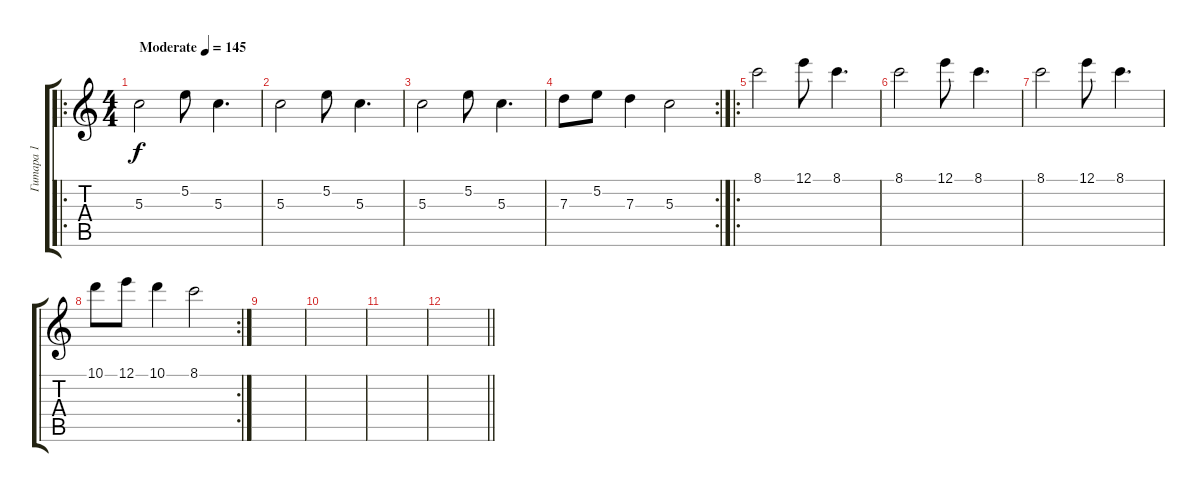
\track ("Гитара 1" "Гитара 1") {instrument overdrivenguitar}
\staff {score tabs}
\tuning (E4 B3 G3 D3 A2 E2) {hide}
\ro
\ts (4 4)
\tempo (145 "Moderate")
\clef g2
\ks c
5.3.2{dy f instrument overdrivenguitar} 5.2.8 5.3.4{d} |
5.3.2 5.2.8 5.3.4{d} |
5.3.2 5.2.8 5.3.4{d} |
\rc 2
7.3.8 5.2.8 7.3.4 5.3.2 |
\ro
8.1.2 12.1.8 8.1.4{d} |
8.1.2 12.1.8 8.1.4{d} |
8.1.2 12.1.8 8.1.4{d} |
\rc 2
10.1.8 12.1.8 10.1.4 8.1.2 |
|
|
|
\barLineRight lightlight
